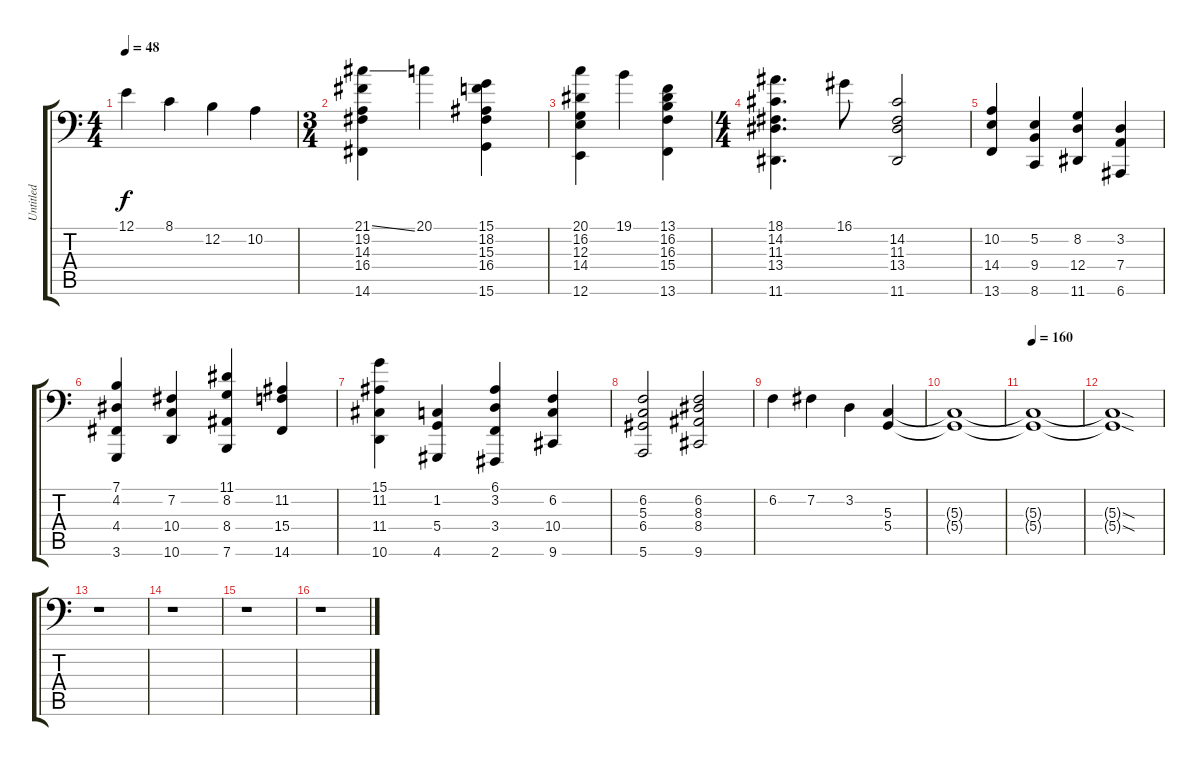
\track ("Untitled" "Untitled") {instrument fx4atmosphere}
\staff {score tabs}
\tuning (E3 B2 G2 D2 A1 E1) {hide}
\ts (4 4)
\tempo 48
\clef f4
\ks c
12.1.4{dy f} 8.1.4 12.2.4 10.2.4 |
\ts (3 4)
(21.1{ss} 19.2 14.3 16.4 14.6).4 20.1.4 (15.1 18.2 15.3 16.4 15.6).4 |
(20.1 16.2 12.3 14.4 12.6).4 19.1.4 (13.1 16.2 16.3 15.4 13.6).4 |
\ts (4 4)
(18.1 14.2 11.3 13.4 11.6).4{d} 16.1.8 (14.2 11.3 13.4 11.6).2 |
(10.2 14.4 13.6).4 (5.2 9.4 8.6).4 (8.2 12.4 11.6).4 (3.2 7.4 6.6).4 |
(7.1 4.2 4.4 3.6).4 (7.2 10.4 10.6).4 (11.1 8.2 8.4 7.6).4 (11.2 15.4 14.6).4 |
(15.1 11.2 11.4 10.6).4 (1.2 5.4 4.6).4 (6.1 3.2 3.4 2.6).4 (6.2 10.4 9.6).4 |
(6.2 5.3 6.4 5.6).2 (6.2 8.3 8.4 9.6).2 |
6.2.4 7.2.4 3.2.4 (5.3 5.4).4 |
(5.3{t} 5.4{t}).1 |
\tempo 160
(5.3{t} 5.4{t}).1 |
(5.3{sod t} 5.4{sod t}).1 |
r.1 |
r.1 |
r.1 |
r.1
